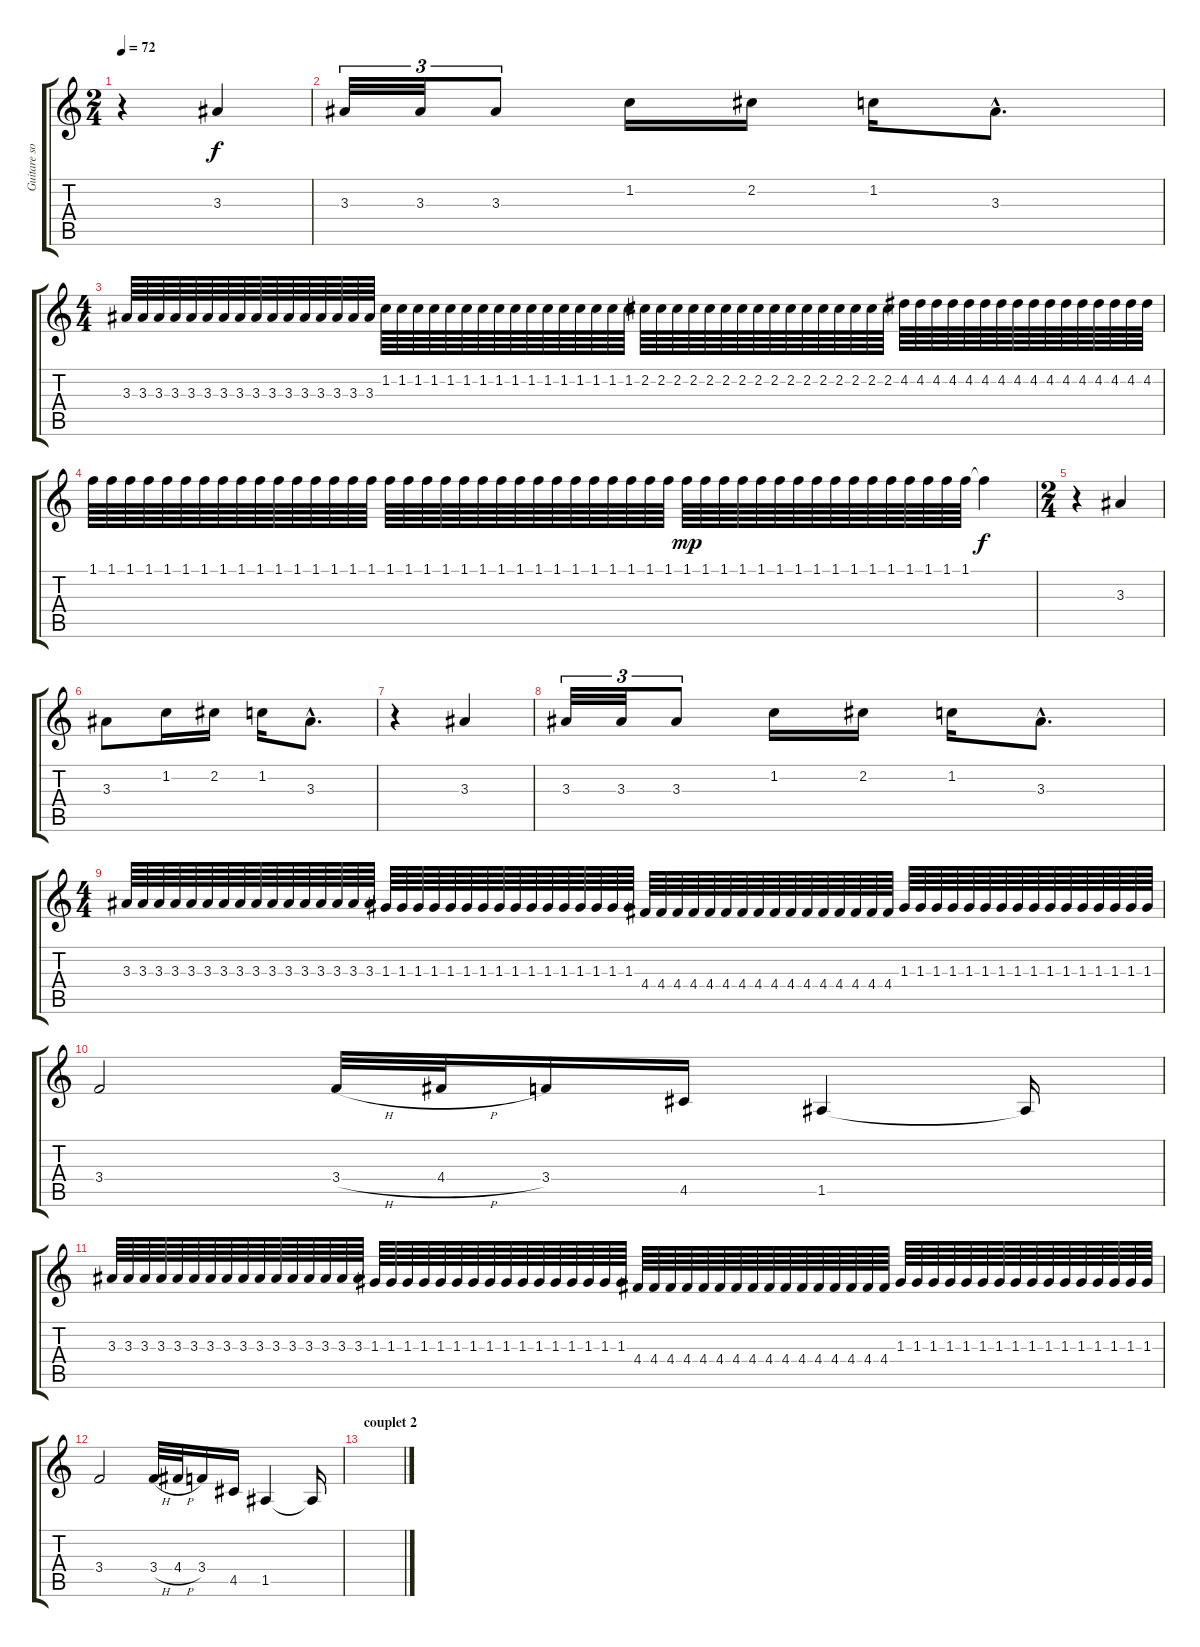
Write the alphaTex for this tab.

\track ("Guitare solo 2" "Guitare so") {instrument acousticguitarnylon}
\staff {score tabs}
\tuning (E4 B3 G3 D3 A2 E2) {hide}
\ts (2 4)
\tempo 72
\clef g2
\ks c
r.4{dy f} 3.3.4 |
3.3.32{tu (3 2)} 3.3.32{tu (3 2)} 3.3.8{tu (3 2)} 1.2.16 2.2.16 1.2.16 3.3{hac}.8{d} |
\ts (4 4)
3.3.64 3.3.64 3.3.64 3.3.64 3.3.64 3.3.64 3.3.64 3.3.64 3.3.64 3.3.64 3.3.64 3.3.64 3.3.64 3.3.64 3.3.64 3.3.64 1.2.64 1.2.64 1.2.64 1.2.64 1.2.64 1.2.64 1.2.64 1.2.64 1.2.64 1.2.64 1.2.64 1.2.64 1.2.64 1.2.64 1.2.64 1.2.64 2.2.64 2.2.64 2.2.64 2.2.64 2.2.64 2.2.64 2.2.64 2.2.64 2.2.64 2.2.64 2.2.64 2.2.64 2.2.64 2.2.64 2.2.64 2.2.64 4.2.64 4.2.64 4.2.64 4.2.64 4.2.64 4.2.64 4.2.64 4.2.64 4.2.64 4.2.64 4.2.64 4.2.64 4.2.64 4.2.64 4.2.64 4.2.64 |
1.1.64 1.1.64 1.1.64 1.1.64 1.1.64 1.1.64 1.1.64 1.1.64 1.1.64 1.1.64 1.1.64 1.1.64 1.1.64 1.1.64 1.1.64 1.1.64 1.1.64 1.1.64 1.1.64 1.1.64 1.1.64 1.1.64 1.1.64 1.1.64 1.1.64 1.1.64 1.1.64 1.1.64 1.1.64 1.1.64 1.1.64 1.1.64 1.1.64{dy mp} 1.1.64 1.1.64 1.1.64 1.1.64 1.1.64 1.1.64 1.1.64 1.1.64 1.1.64 1.1.64 1.1.64 1.1.64 1.1.64 1.1.64 1.1.64 1.1{t}.4{dy f} |
\ts (2 4)
r.4 3.3.4 |
3.3.8 1.2.16 2.2.16 1.2.16 3.3{hac}.8{d} |
r.4 3.3.4 |
3.3.32{tu (3 2)} 3.3.32{tu (3 2)} 3.3.8{tu (3 2)} 1.2.16 2.2.16 1.2.16 3.3{hac}.8{d} |
\ts (4 4)
3.3.64 3.3.64 3.3.64 3.3.64 3.3.64 3.3.64 3.3.64 3.3.64 3.3.64 3.3.64 3.3.64 3.3.64 3.3.64 3.3.64 3.3.64 3.3.64 1.3.64 1.3.64 1.3.64 1.3.64 1.3.64 1.3.64 1.3.64 1.3.64 1.3.64 1.3.64 1.3.64 1.3.64 1.3.64 1.3.64 1.3.64 1.3.64 4.4.64 4.4.64 4.4.64 4.4.64 4.4.64 4.4.64 4.4.64 4.4.64 4.4.64 4.4.64 4.4.64 4.4.64 4.4.64 4.4.64 4.4.64 4.4.64 1.3.64 1.3.64 1.3.64 1.3.64 1.3.64 1.3.64 1.3.64 1.3.64 1.3.64 1.3.64 1.3.64 1.3.64 1.3.64 1.3.64 1.3.64 1.3.64 |
3.4.2 3.4{h}.32 4.4{h}.32 3.4.16 4.5.16 1.5.4 1.5{t}.16 |
3.3.64 3.3.64 3.3.64 3.3.64 3.3.64 3.3.64 3.3.64 3.3.64 3.3.64 3.3.64 3.3.64 3.3.64 3.3.64 3.3.64 3.3.64 3.3.64 1.3.64 1.3.64 1.3.64 1.3.64 1.3.64 1.3.64 1.3.64 1.3.64 1.3.64 1.3.64 1.3.64 1.3.64 1.3.64 1.3.64 1.3.64 1.3.64 4.4.64 4.4.64 4.4.64 4.4.64 4.4.64 4.4.64 4.4.64 4.4.64 4.4.64 4.4.64 4.4.64 4.4.64 4.4.64 4.4.64 4.4.64 4.4.64 1.3.64 1.3.64 1.3.64 1.3.64 1.3.64 1.3.64 1.3.64 1.3.64 1.3.64 1.3.64 1.3.64 1.3.64 1.3.64 1.3.64 1.3.64 1.3.64 |
3.4.2 3.4{h}.32 4.4{h}.32 3.4.16 4.5.16 1.5.4 1.5{t}.16 |
\section ("" "couplet 2")
